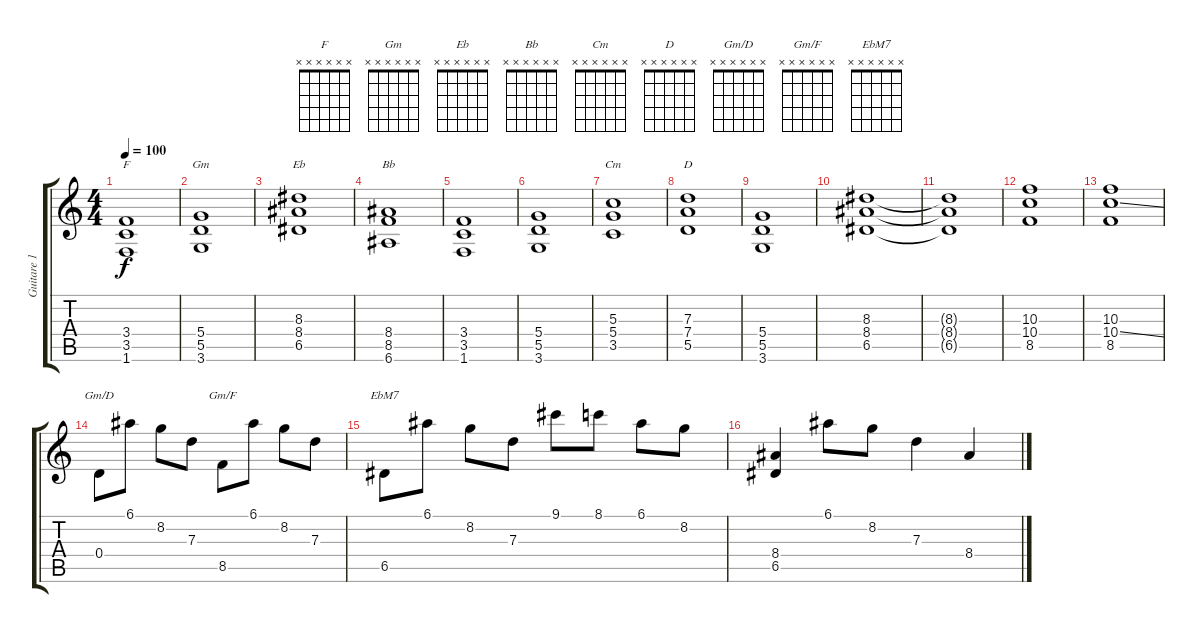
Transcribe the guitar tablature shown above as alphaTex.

\track ("Guitare 1" "Guitare 1") {instrument acousticguitarsteel}
\staff {score tabs}
\tuning (E4 B3 G3 D3 A2 E2) {hide}
\chord ("F" x x x x x x) {firstfret 0}
\chord ("Gm" x x x x x x) {firstfret 0}
\chord ("Eb" x x x x x x) {firstfret 0}
\chord ("Bb" x x x x x x) {firstfret 0}
\chord ("Cm" x x x x x x) {firstfret 0}
\chord ("D" x x x x x x) {firstfret 0}
\chord ("Gm/D" x x x x x x) {firstfret 0}
\chord ("Gm/F" x x x x x x) {firstfret 0}
\chord ("EbM7" x x x x x x) {firstfret 0}
\ts (4 4)
\tempo 100
\clef g2
\ks c
(3.4 3.5 1.6).1{ch "F" dy f} |
(5.4 5.5 3.6).1{ch "Gm"} |
(8.3 8.4 6.5).1{ch "Eb"} |
(8.4 8.5 6.6).1{ch "Bb"} |
(3.4 3.5 1.6).1 |
(5.4 5.5 3.6).1 |
(5.3 5.4 3.5).1{ch "Cm"} |
(7.3 7.4 5.5).1{ch "D"} |
(5.4 5.5 3.6).1 |
(8.3 8.4 6.5).1 |
(8.3{t} 8.4{t} 6.5{t}).1 |
(10.3 10.4 8.5).1 |
(10.3 10.4{ss} 8.5).1 |
0.4.8{ch "Gm/D"} 6.1.8 8.2.8 7.3.8 8.5.8{ch "Gm/F"} 6.1.8 8.2.8 7.3.8 |
6.5.8{ch "EbM7"} 6.1.8 8.2.8 7.3.8 9.1.8 8.1.8 6.1.8 8.2.8 |
(8.4 6.5).4 6.1.8 8.2.8 7.3.4 8.4.4
